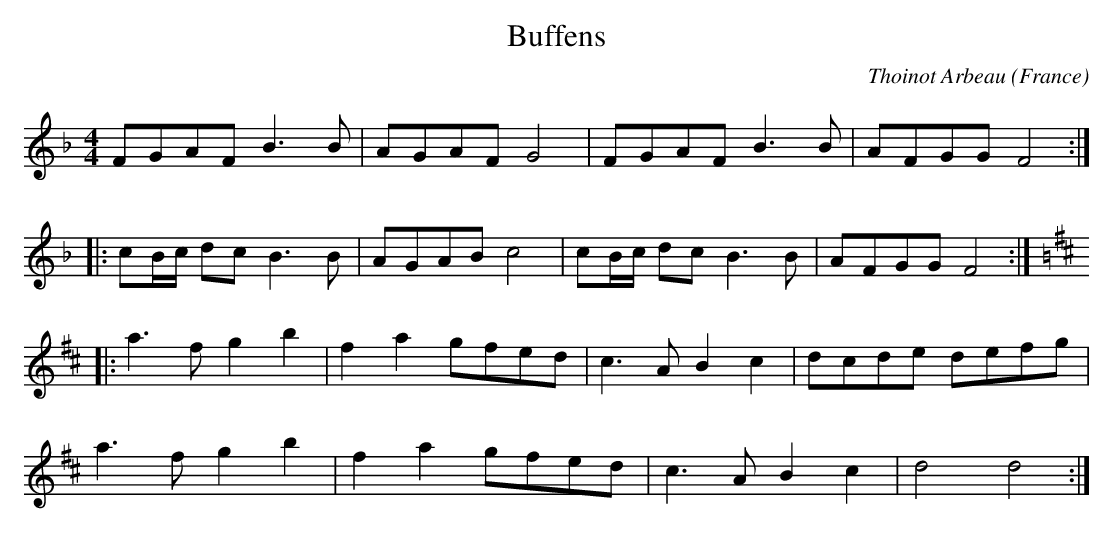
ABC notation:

X:1
T:Buffens
C:Thoinot Arbeau
L:1/8
M:4/4
O:France
K:F
FGAF B3B|AGAF G4|FGAF B3B|AFGG F4:|
|:cB/2c/2 dc B3B|AGAB c4|cB/2c/2 dc B3B|AFGG F4:|
K:D
|:a3f g2b2|f2a2 gfed|c3A B2c2|dcde defg|
a3f g2b2|f2a2 gfed|c3A B2c2|d4d4:|
